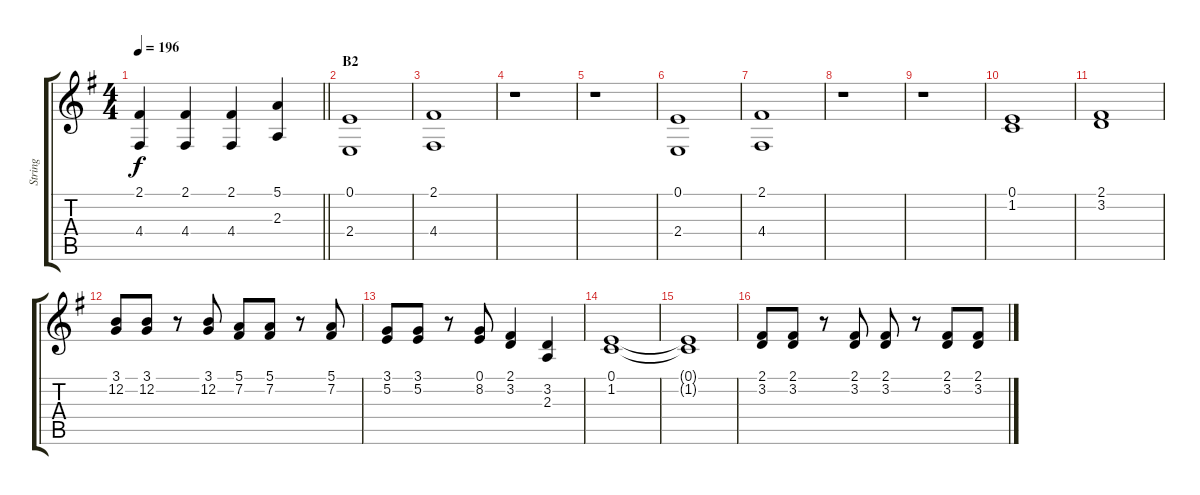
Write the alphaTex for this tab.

\track ("String" "String") {instrument stringensemble1}
\staff {score tabs}
\tuning (E4 B3 G3 D3 A2 E2) {hide}
\ts (4 4)
\tempo 196
\clef g2
\barLineRight lightlight
\ks g
(2.1 4.4).4{dy f} (2.1 4.4).4 (2.1 4.4).4 (5.1 2.3).4 |
\section ("" "B2")
(0.1 2.4).1 |
(2.1 4.4).1 |
r.1 |
r.1 |
(0.1 2.4).1 |
(2.1 4.4).1 |
r.1 |
r.1 |
(0.1 1.2).1 |
(2.1 3.2).1 |
(3.1 12.2).8 (3.1 12.2).8 r.8 (3.1 12.2).8 (5.1 7.2).8 (5.1 7.2).8 r.8 (5.1 7.2).8 |
(3.1 5.2).8 (3.1 5.2).8 r.8 (0.1 8.2).8 (2.1 3.2).4 (3.2 2.3).4 |
(0.1 1.2).1 |
(0.1{t} 1.2{t}).1 |
(2.1 3.2).8 (2.1 3.2).8 r.8 (2.1 3.2).8 (2.1 3.2).8 r.8 (2.1 3.2).8 (2.1 3.2).8
